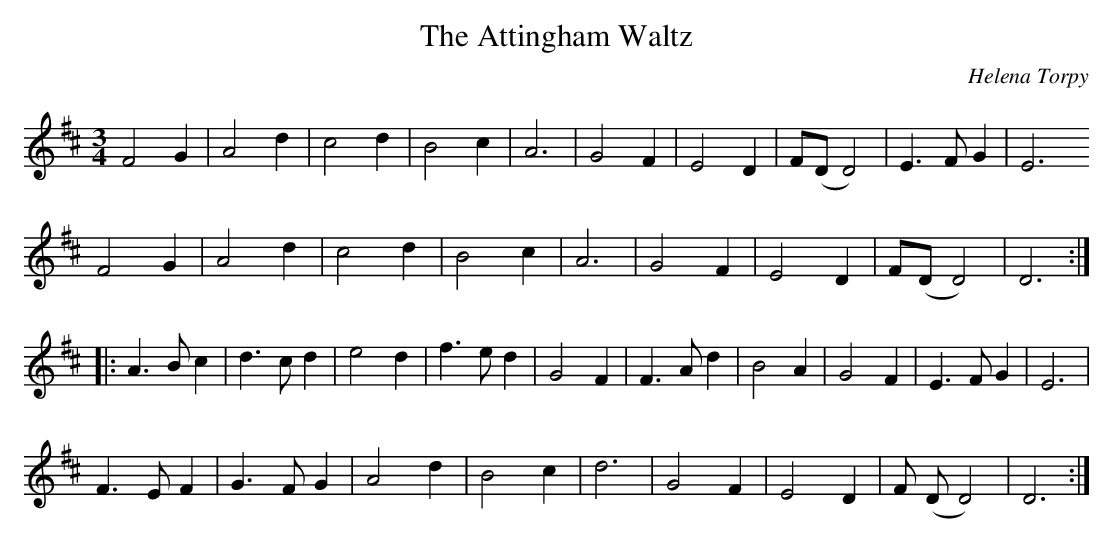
X:1
T:The Attingham Waltz
C:Helena Torpy
M:3/4
L:1/4
K:D
F2G | A2d | c2d | B2c | A3 | G2F | E2D | F/(D/ D2) | E>F G | E3
F2G | A2d | c2d | B2c | A3 | G2F | E2D | F/(D/ D2) | D3 ::
A>Bc | d>cd | e2d | f>ed | G2F | F>A d | B2A | G2F | E>FG | E3 |
F>EF | G>FG | A2d | B2c | d3 | G2F | E2D | F/ (D/ D2) | D3 :|
